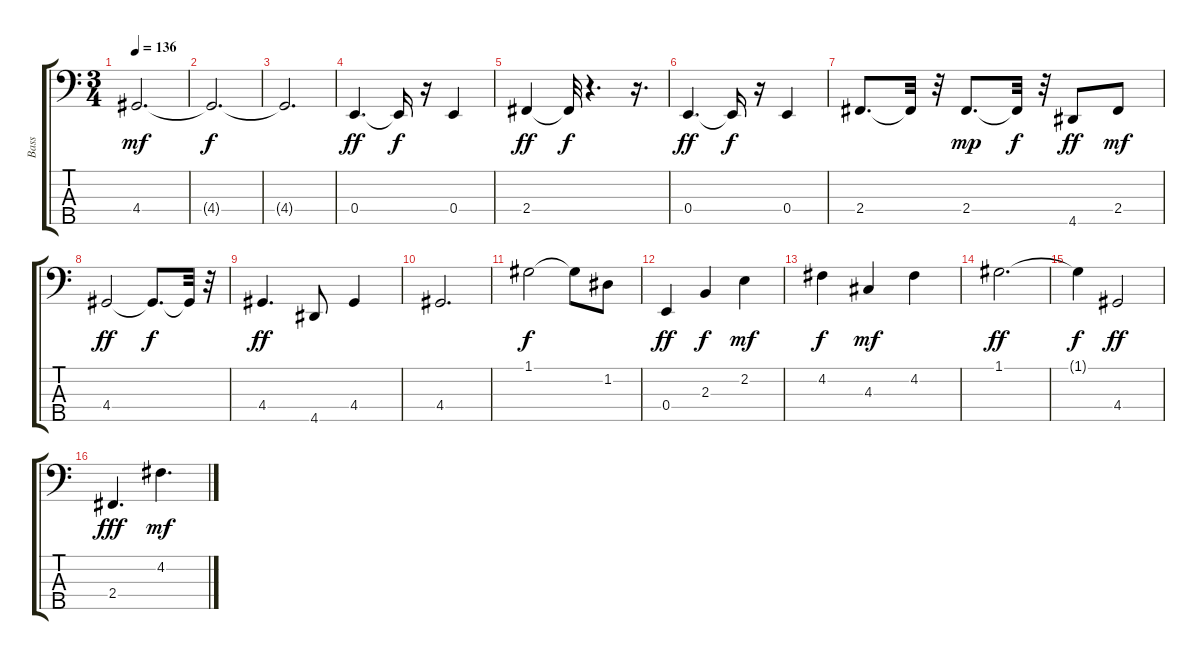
\track ("Bass" "Bass") {instrument electricbassfinger}
\staff {score tabs}
\tuning (G2 D2 A1 E1 B0) {hide}
\ts (3 4)
\tempo 136
\clef f4
\ks c
4.4.2{d dy mf} |
4.4{t}.2{d dy f} |
4.4{t}.2{d} |
0.4.4{d dy ff} 0.4{t}.16{dy f} r.16 0.4.4 |
2.4.4{dy ff} 2.4{t}.32{dy f} r.4{d} r.16{d} |
0.4.4{d dy ff} 0.4{t}.16{dy f} r.16 0.4.4 |
2.4.8{d} 2.4{t}.32 r.32 2.4.8{d dy mp} 2.4{t}.32{dy f} r.32 4.5.8{dy ff} 2.4.8{dy mf} |
4.4.2{dy ff} 4.4{t}.8{d dy f} 4.4{t}.32 r.32 |
4.4.4{d dy ff} 4.5.8 4.4.4 |
4.4.2{d} |
1.1.2{dy f} 1.1{t}.8 1.2.8 |
0.4.4{dy ff} 2.3.4{dy f} 2.2.4{dy mf} |
4.2.4{dy f} 4.3.4{dy mf} 4.2.4 |
1.1.2{d dy ff} |
1.1{t}.4{dy f} 4.4.2{dy ff} |
2.4.4{d dy fff} 4.2.4{d dy mf}
